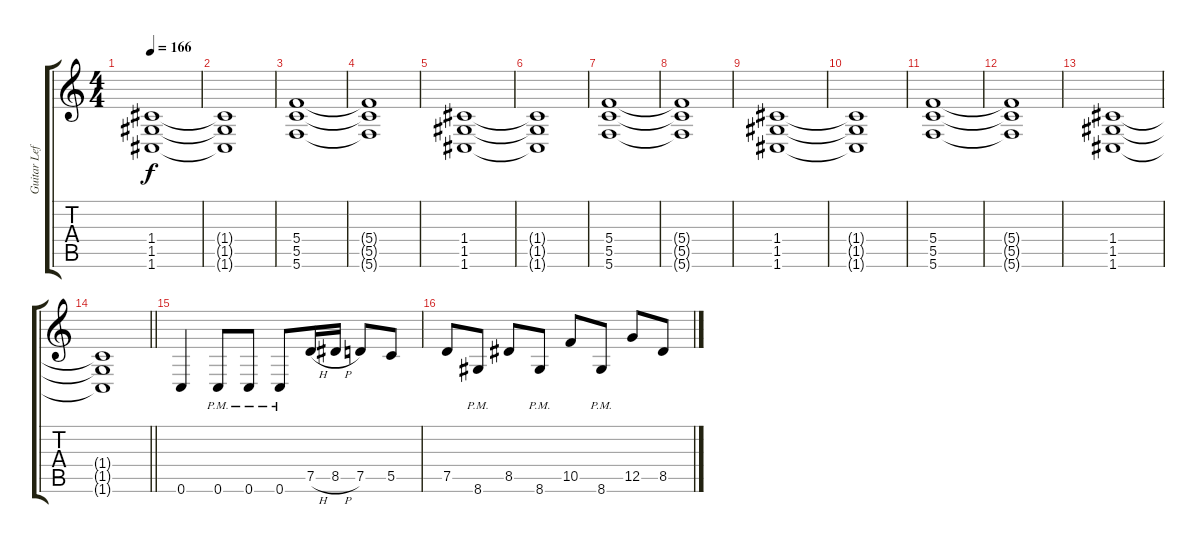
\track ("Guitar Left" "Guitar Lef") {instrument distortionguitar}
\staff {score tabs}
\tuning (D4 A3 F3 C3 G2 C2) {hide}
\ts (4 4)
\tempo 166
\clef g2
\ks c
(1.4 1.5 1.6).1{dy f} |
(1.4{t} 1.5{t} 1.6{t}).1 |
(5.4 5.5 5.6).1 |
(5.4{t} 5.5{t} 5.6{t}).1 |
(1.4 1.5 1.6).1 |
(1.4{t} 1.5{t} 1.6{t}).1 |
(5.4 5.5 5.6).1 |
(5.4{t} 5.5{t} 5.6{t}).1 |
(1.4 1.5 1.6).1 |
(1.4{t} 1.5{t} 1.6{t}).1 |
(5.4 5.5 5.6).1 |
(5.4{t} 5.5{t} 5.6{t}).1 |
(1.4 1.5 1.6).1 |
\barLineRight lightlight
(1.4{t} 1.5{t} 1.6{t}).1 |
0.6.4 0.6{pm}.8 0.6{pm}.8 0.6{pm}.8 7.5{h}.16 8.5{h}.16 7.5.8 5.5.8 |
7.5.8 8.6{pm}.8 8.5.8 8.6{pm}.8 10.5.8 8.6{pm}.8 12.5.8 8.5.8
